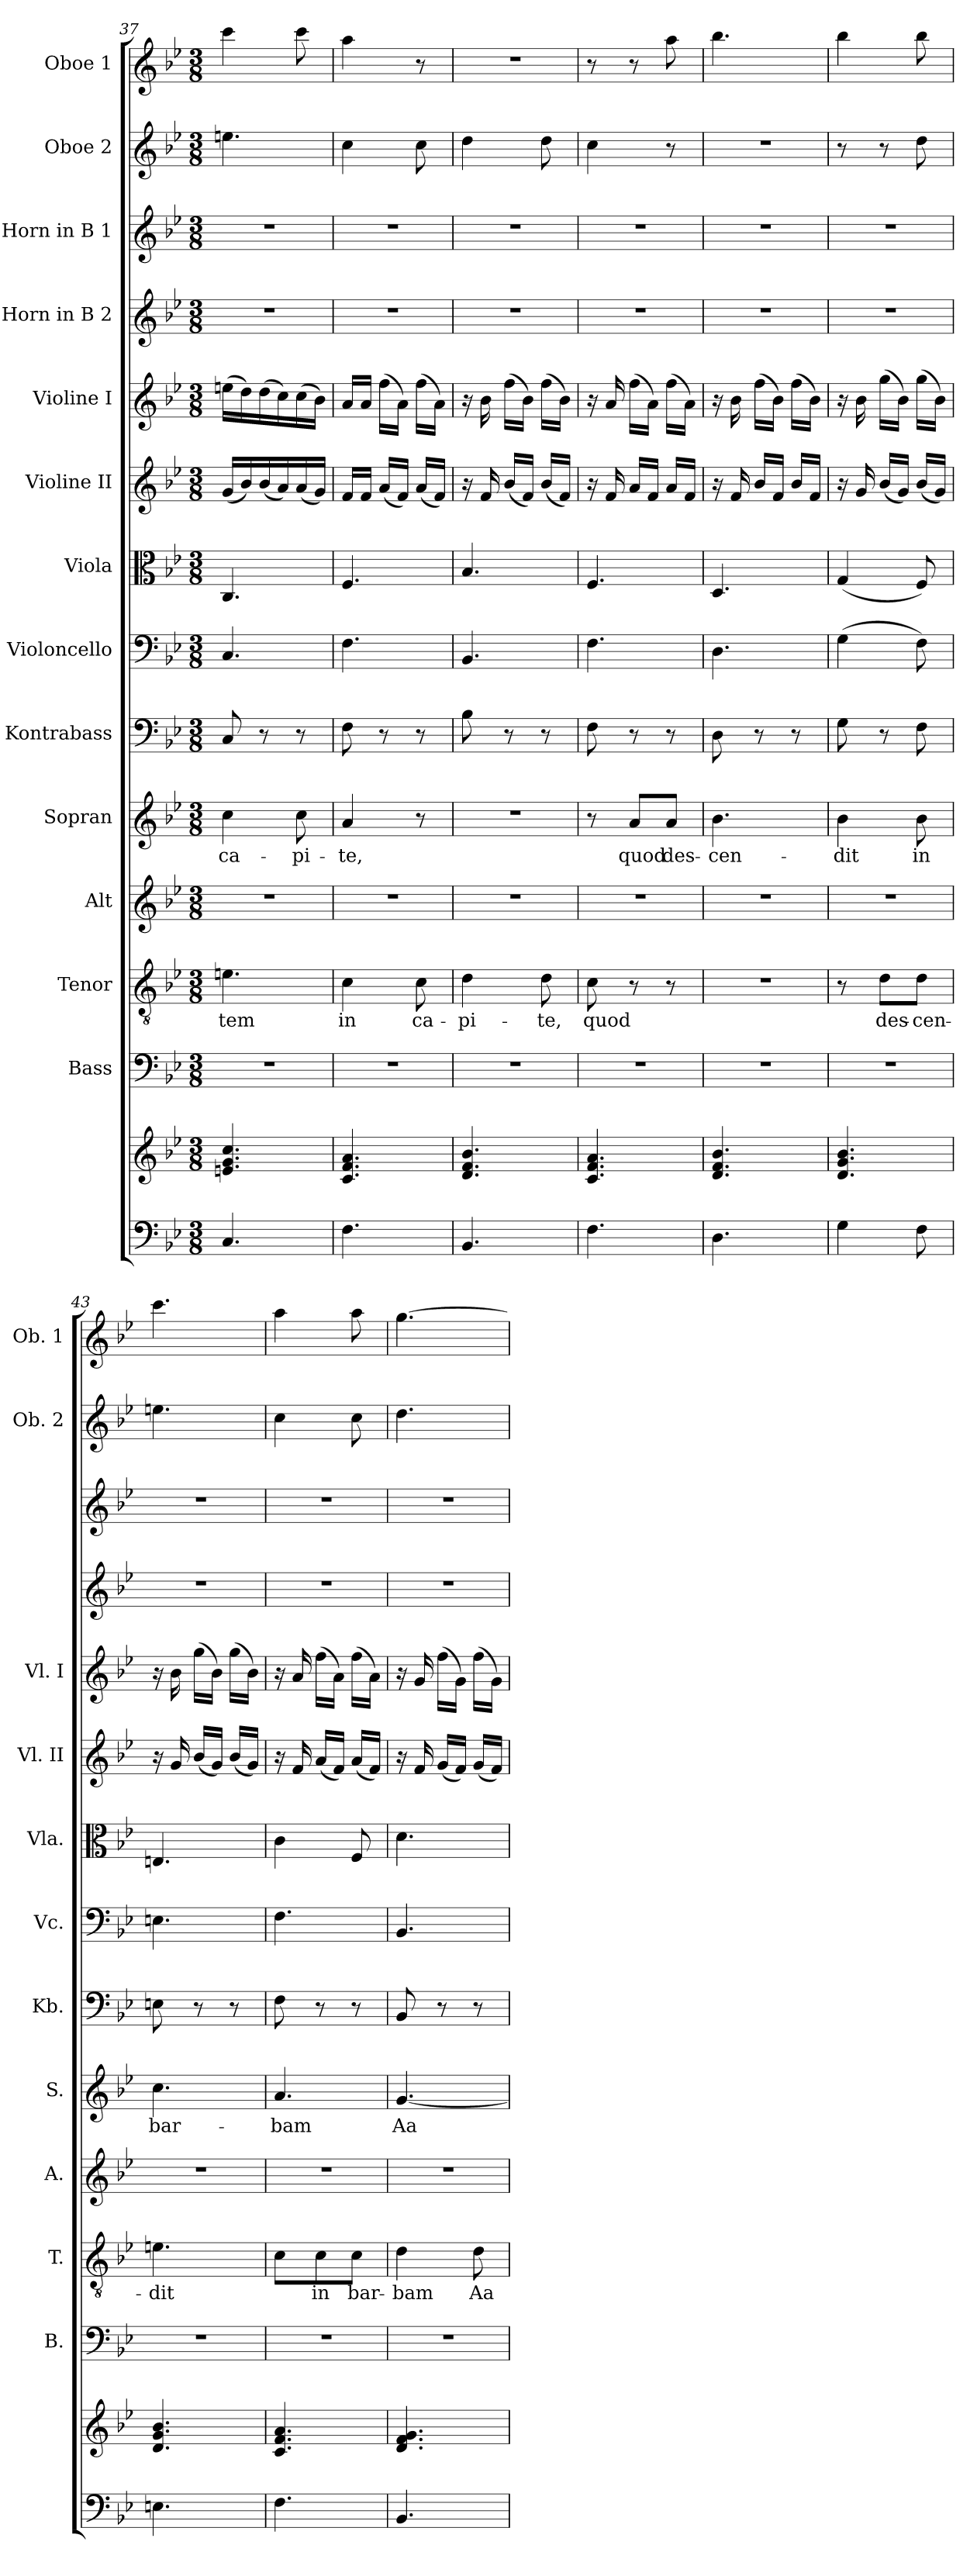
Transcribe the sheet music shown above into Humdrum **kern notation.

**kern	**kern	**kern	**kern	**text	**kern	**kern	**text	**kern	**kern	**kern	**kern	**kern	**kern	**kern	**kern	**kern
*part14	*part14	*part13	*part12	*part12	*part11	*part10	*part10	*part9	*part8	*part7	*part6	*part5	*part4	*part3	*part2	*part1
*staff15	*staff14	*staff13	*staff12	*staff12	*staff11	*staff10	*staff10	*staff9	*staff8	*staff7	*staff6	*staff5	*staff4	*staff3	*staff2	*staff1
*	*	*I"Bass	*I"Tenor	*	*I"Alt	*I"Sopran	*	*I"Kontrabass	*I"Violoncello	*I"Viola	*I"Violine II	*I"Violine I	*I"Horn in B 2	*I"Horn in B 1	*I"Oboe 2	*I"Oboe 1
*	*	*I'B.	*I'T.	*	*I'A.	*I'S.	*	*I'Kb.	*I'Vc.	*I'Vla.	*I'Vl. II	*I'Vl. I	*	*	*I'Ob. 2	*I'Ob. 1
*clefF4	*clefG2	*clefF4	*clefGv2	*	*clefG2	*clefG2	*	*clefF4	*clefF4	*clefC3	*clefG2	*clefG2	*clefG2	*clefG2	*clefG2	*clefG2
*	*	*	*	*	*	*	*	*ITrd7c12	*	*	*	*	*ITrd8c14	*ITrd8c14	*	*
*k[b-e-]	*k[b-e-]	*k[b-e-]	*k[b-e-]	*	*k[b-e-]	*k[b-e-]	*	*k[b-e-]	*k[b-e-]	*k[b-e-]	*k[b-e-]	*k[b-e-]	*k[b-e-]	*k[b-e-]	*k[b-e-]	*k[b-e-]
*B-:	*B-:	*B-:	*B-:	*	*B-:	*B-:	*	*B-:	*B-:	*B-:	*B-:	*B-:	*B-:	*B-:	*B-:	*B-:
*M3/8	*M3/8	*M3/8	*M3/8	*	*M3/8	*M3/8	*	*M3/8	*M3/8	*M3/8	*M3/8	*M3/8	*M3/8	*M3/8	*M3/8	*M3/8
=37	=37	=37	=37	=37	=37	=37	=37	=37	=37	=37	=37	=37	=37	=37	=37	=37
!	!	!	!	!LO:LY:b	!	!	!LO:LY:b	!	!	!	!	!	!	!	!	!
4.C/	4.en/ 4.g/ 4.cc/	4.r	4.en\	-tem	4.r	4cc\	ca-	8CC/	4.C/	4.C/	(<16g/LL	(>16een\LL	4.r	4.r	4.een\	4ccc\
.	.	.	.	.	.	.	.	.	.	.	16b-/)	16dd\)	.	.	.	.
.	.	.	.	.	.	.	.	8r	.	.	(<16b-/	(>16dd\	.	.	.	.
.	.	.	.	.	.	.	.	.	.	.	16a/)	16cc\)	.	.	.	.
!	!	!	!	!	!	!	!LO:LY:b	!	!	!	!	!	!	!	!	!
.	.	.	.	.	.	8cc\	-pi-	8r	.	.	(<16a/	(>16cc\	.	.	.	8ccc\
.	.	.	.	.	.	.	.	.	.	.	16g/JJ)	16b-\JJ)	.	.	.	.
=38	=38	=38	=38	=38	=38	=38	=38	=38	=38	=38	=38	=38	=38	=38	=38	=38
!	!	!	!	!LO:LY:b	!	!	!LO:LY:b	!	!	!	!	!	!	!	!	!
4.F\	4.c/ 4.f/ 4.a/	4.r	4c\	in	4.r	4a/	-te,	8FF\	4.F\	4.F/	16f/LL	16a/LL	4.r	4.r	4cc\	4aa\
.	.	.	.	.	.	.	.	.	.	.	16f/JJ	16a/JJ	.	.	.	.
.	.	.	.	.	.	.	.	8r	.	.	(<16a/LL	(>16ff\LL	.	.	.	.
.	.	.	.	.	.	.	.	.	.	.	16f/JJ)	16a\JJ)	.	.	.	.
!	!	!	!	!LO:LY:b	!	!	!	!	!	!	!	!	!	!	!	!
.	.	.	8c\	ca-	.	8r	.	8r	.	.	(<16a/LL	(>16ff\LL	.	.	8cc\	8r
.	.	.	.	.	.	.	.	.	.	.	16f/JJ)	16a\JJ)	.	.	.	.
=39	=39	=39	=39	=39	=39	=39	=39	=39	=39	=39	=39	=39	=39	=39	=39	=39
!	!	!	!	!LO:LY:b	!	!	!	!	!	!	!	!	!	!	!	!
4.BB-/	4.d/ 4.f/ 4.b-/	4.r	4d\	-pi-	4.r	4.r	.	8BB-\	4.BB-/	4.B-/	16r	16r	4.r	4.r	4dd\	4.r
.	.	.	.	.	.	.	.	.	.	.	16f/	16b-\	.	.	.	.
.	.	.	.	.	.	.	.	8r	.	.	(<16b-/LL	(>16ff\LL	.	.	.	.
.	.	.	.	.	.	.	.	.	.	.	16f/JJ)	16b-\JJ)	.	.	.	.
!	!	!	!	!LO:LY:b	!	!	!	!	!	!	!	!	!	!	!	!
.	.	.	8d\	-te,	.	.	.	8r	.	.	(<16b-/LL	(>16ff\LL	.	.	8dd\	.
.	.	.	.	.	.	.	.	.	.	.	16f/JJ)	16b-\JJ)	.	.	.	.
!!LO:PB:g=z
=40	=40	=40	=40	=40	=40	=40	=40	=40	=40	=40	=40	=40	=40	=40	=40	=40
!	!	!	!	!LO:LY:b	!	!	!	!	!	!	!	!	!	!	!	!
4.F\	4.c/ 4.f/ 4.a/	4.r	8c\	quod	4.r	8r	.	8FF\	4.F\	4.F/	16r	16r	4.r	4.r	4cc\	8r
.	.	.	.	.	.	.	.	.	.	.	16f/	16a/	.	.	.	.
!	!	!	!	!	!	!	!LO:LY:b	!	!	!	!	!	!	!	!	!
.	.	.	8r	.	.	8a/L	quod	8r	.	.	16a/LL	(>16ff\LL	.	.	.	8r
.	.	.	.	.	.	.	.	.	.	.	16f/JJ	16a\JJ)	.	.	.	.
!	!	!	!	!	!	!	!LO:LY:b	!	!	!	!	!	!	!	!	!
.	.	.	8r	.	.	8a/J	des-	8r	.	.	16a/LL	(>16ff\LL	.	.	8r	8aa\
.	.	.	.	.	.	.	.	.	.	.	16f/JJ	16a\JJ)	.	.	.	.
=41	=41	=41	=41	=41	=41	=41	=41	=41	=41	=41	=41	=41	=41	=41	=41	=41
!	!	!	!	!	!	!	!LO:LY:b	!	!	!	!	!	!	!	!	!
4.D\	4.d/ 4.f/ 4.b-/	4.r	4.r	.	4.r	4.b-\	-cen-	8DD\	4.D\	4.D/	16r	16r	4.r	4.r	4.r	4.bb-\
.	.	.	.	.	.	.	.	.	.	.	16f/	16b-\	.	.	.	.
.	.	.	.	.	.	.	.	8r	.	.	16b-/LL	(>16ff\LL	.	.	.	.
.	.	.	.	.	.	.	.	.	.	.	16f/JJ	16b-\JJ)	.	.	.	.
.	.	.	.	.	.	.	.	8r	.	.	16b-/LL	(>16ff\LL	.	.	.	.
.	.	.	.	.	.	.	.	.	.	.	16f/JJ	16b-\JJ)	.	.	.	.
=42	=42	=42	=42	=42	=42	=42	=42	=42	=42	=42	=42	=42	=42	=42	=42	=42
!	!	!	!	!	!	!	!LO:LY:b	!	!	!	!	!	!	!	!	!
4G\	4.d/ 4.g/ 4.b-/	4.r	8r	.	4.r	4b-\	-dit	8GG\	(>4G\	(<4G/	16r	16r	4.r	4.r	8r	4bb-\
.	.	.	.	.	.	.	.	.	.	.	16g/	16b-\	.	.	.	.
!	!	!	!	!LO:LY:b	!	!	!	!	!	!	!	!	!	!	!	!
.	.	.	8d\L	des-	.	.	.	8r	.	.	(<16b-/LL	(>16gg\LL	.	.	8r	.
.	.	.	.	.	.	.	.	.	.	.	16g/JJ)	16b-\JJ)	.	.	.	.
!	!	!	!	!LO:LY:b	!	!	!LO:LY:b	!	!	!	!	!	!	!	!	!
8F\	.	.	8d\J	-cen-	.	8b-\	in	8FF\	8F\)	8F/)	(<16b-/LL	(>16gg\LL	.	.	8dd\	8bb-\
.	.	.	.	.	.	.	.	.	.	.	16g/JJ)	16b-\JJ)	.	.	.	.
=43	=43	=43	=43	=43	=43	=43	=43	=43	=43	=43	=43	=43	=43	=43	=43	=43
!	!	!	!	!LO:LY:b	!	!	!LO:LY:b	!	!	!	!	!	!	!	!	!
4.En\	4.d/ 4.g/ 4.b-/	4.r	4.en\	-dit	4.r	4.cc\	bar-	8EEn\	4.En\	4.En/	16r	16r	4.r	4.r	4.een\	4.ccc\
.	.	.	.	.	.	.	.	.	.	.	16g/	16b-\	.	.	.	.
.	.	.	.	.	.	.	.	8r	.	.	(<16b-/LL	(>16gg\LL	.	.	.	.
.	.	.	.	.	.	.	.	.	.	.	16g/JJ)	16b-\JJ)	.	.	.	.
.	.	.	.	.	.	.	.	8r	.	.	(<16b-/LL	(>16gg\LL	.	.	.	.
.	.	.	.	.	.	.	.	.	.	.	16g/JJ)	16b-\JJ)	.	.	.	.
=44	=44	=44	=44	=44	=44	=44	=44	=44	=44	=44	=44	=44	=44	=44	=44	=44
!	!	!	!	!	!	!	!LO:LY:b	!	!	!	!	!	!	!	!	!
4.F\	4.c/ 4.f/ 4.a/	4.r	8c\L	.	4.r	4.a/	-bam	8FF\	4.F\	4c\	16r	16r	4.r	4.r	4cc\	4aa\
.	.	.	.	.	.	.	.	.	.	.	16f/	16a/	.	.	.	.
!	!	!	!	!LO:LY:b	!	!	!	!	!	!	!	!	!	!	!	!
.	.	.	8c\	in	.	.	.	8r	.	.	(<16a/LL	(>16ff\LL	.	.	.	.
.	.	.	.	.	.	.	.	.	.	.	16f/JJ)	16a\JJ)	.	.	.	.
!	!	!	!	!LO:LY:b	!	!	!	!	!	!	!	!	!	!	!	!
.	.	.	8c\J	bar-	.	.	.	8r	.	8F/	(<16a/LL	(>16ff\LL	.	.	8cc\	8aa\
.	.	.	.	.	.	.	.	.	.	.	16f/JJ)	16a\JJ)	.	.	.	.
=45	=45	=45	=45	=45	=45	=45	=45	=45	=45	=45	=45	=45	=45	=45	=45	=45
!	!	!	!	!LO:LY:b	!	!	!LO:LY:b	!	!	!	!	!	!	!	!	!
4.BB-/	4.d/ 4.f/ 4.g/	4.r	4d\	-bam	4.r	[4.g/	Aa-	8BBB-/	4.BB-/	4.d\	16r	16r	4.r	4.r	4.dd\	[4.gg\
.	.	.	.	.	.	.	.	.	.	.	16f/	16g/	.	.	.	.
.	.	.	.	.	.	.	.	8r	.	.	(<16g/LL	(>16ff\LL	.	.	.	.
.	.	.	.	.	.	.	.	.	.	.	16f/JJ)	16g\JJ)	.	.	.	.
!	!	!	!	!LO:LY:b	!	!	!	!	!	!	!	!	!	!	!	!
.	.	.	8d\	Aa-	.	.	.	8r	.	.	(<16g/LL	(>16ff\LL	.	.	.	.
.	.	.	.	.	.	.	.	.	.	.	16f/JJ)	16g\JJ)	.	.	.	.
=	=	=	=	=	=	=	=	=	=	=	=	=	=	=	=	=
*-	*-	*-	*-	*-	*-	*-	*-	*-	*-	*-	*-	*-	*-	*-	*-	*-
